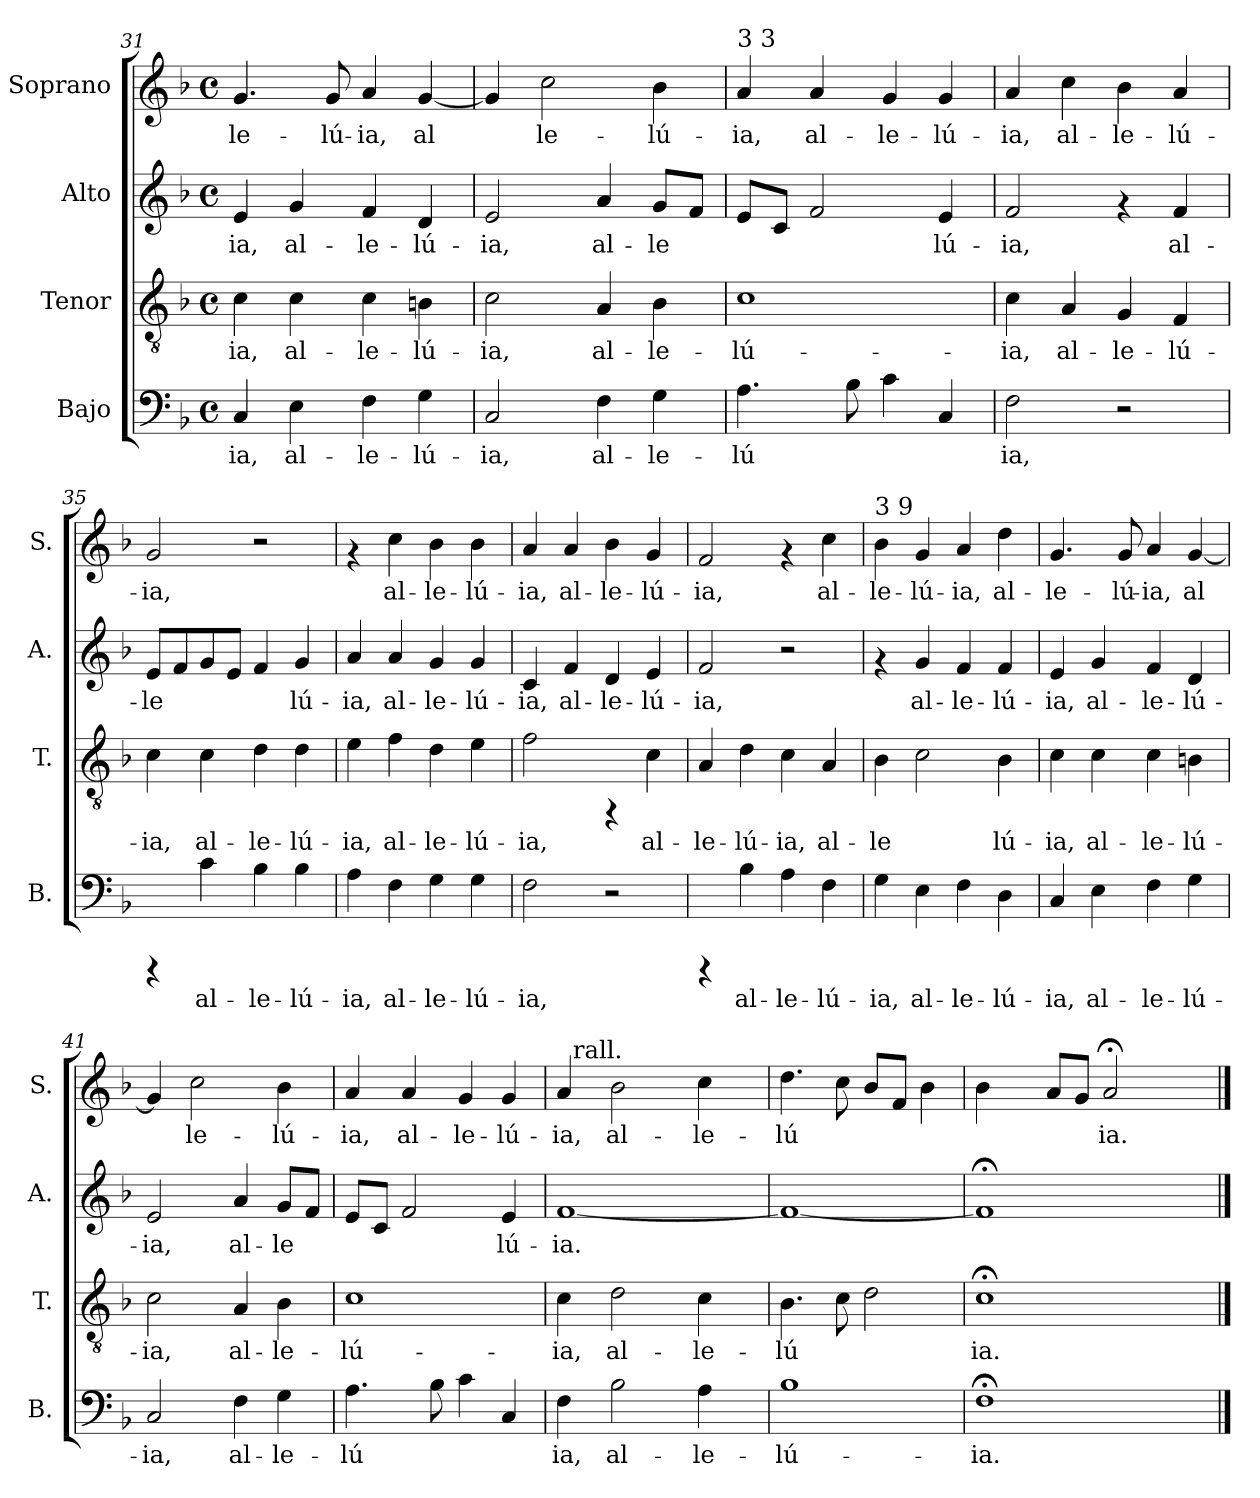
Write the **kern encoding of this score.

**kern	**text	**kern	**text	**kern	**text	**kern	**text
*part4	*part4	*part3	*part3	*part2	*part2	*part1	*part1
*staff4	*staff4	*staff3	*staff3	*staff2	*staff2	*staff1	*staff1
*I"Bajo	*	*I"Tenor	*	*I"Alto	*	*I"Soprano	*
*I'B.	*	*I'T.	*	*I'A.	*	*I'S.	*
*clefF4	*	*clefGv2	*	*clefG2	*	*clefG2	*
*k[b-]	*	*k[b-]	*	*k[b-]	*	*k[b-]	*
*F:	*	*F:	*	*F:	*	*F:	*
*M4/4	*	*M4/4	*	*M4/4	*	*M4/4	*
*met(c)	*	*met(c)	*	*met(c)	*	*met(c)	*
=31	=31	=31	=31	=31	=31	=31	=31
!	!LO:LY:b:cj	!	!LO:LY:b:cj	!	!LO:LY:b:cj	!	!LO:LY:b:cj
4C/	-ia,	4c\	-ia,	4e/	-ia,	4.g/	-le-
!	!LO:LY:b:cj	!	!LO:LY:b:cj	!	!LO:LY:b:cj	!	!
4E\	al-	4c\	al-	4g/	al-	.	.
!	!	!	!	!	!	!	!LO:LY:b:cj
.	.	.	.	.	.	8g/	-lú-
!	!LO:LY:b:cj	!	!LO:LY:b:cj	!	!LO:LY:b:cj	!	!LO:LY:b:cj
4F\	-le-	4c\	-le-	4f/	-le-	4a/	-ia,
!	!LO:LY:b:cj	!	!LO:LY:b:cj	!	!LO:LY:b:cj	!	!LO:LY:b:cj
4G\	-lú-	4Bn\	-lú-	4d/	-lú-	[<4g/	al-
=32	=32	=32	=32	=32	=32	=32	=32
!	!LO:LY:b:cj	!	!LO:LY:b:cj	!	!LO:LY:b:cj	!	!LO:LY:b:cj
2C/	-ia,	2c\	-ia,	2e/	-ia,	4g/]	--
!	!	!	!	!	!	!	!LO:LY:b:cj
.	.	.	.	.	.	2cc\	-le-
!	!LO:LY:b:cj	!	!LO:LY:b:cj	!	!LO:LY:b:cj	!	!
4F\	al-	4A/	al-	4a/	al-	.	.
!	!LO:LY:b:cj	!	!LO:LY:b:cj	!	!LO:LY:b:cj	!	!LO:LY:b:cj
4G\	-le-	4B-\	-le-	8g/L	-le-	4b-\	-lú-
!	!	!	!	!	!LO:LY:b:cj	!	!
.	.	.	.	8f/J	--	.	.
!!LO:LB:g=z
=33	=33	=33	=33	=33	=33	=33	=33
!	!	!	!	!	!	!LO:TX:a:t=3 3	!
!	!LO:LY:b:cj	!	!LO:LY:b:cj	!	!LO:LY:b:cj	!	!LO:LY:b:cj
4.A\	-lú-	1c	-lú-	8e/L	--	4a/	-ia,
!	!	!	!	!	!LO:LY:b:cj	!	!
.	.	.	.	8c/J	--	.	.
!	!	!	!	!	!LO:LY:b:cj	!	!LO:LY:b:cj
.	.	.	.	2f/	--	4a/	al-
!	!LO:LY:b:cj	!	!	!	!	!	!
8B-\	--	.	.	.	.	.	.
!	!LO:LY:b:cj	!	!	!	!	!	!LO:LY:b:cj
4c\	--	.	.	.	.	4g/	-le-
!	!LO:LY:b:cj	!	!	!	!LO:LY:b:cj	!	!LO:LY:b:cj
4C/	--	.	.	4e/	-lú-	4g/	-lú-
=34	=34	=34	=34	=34	=34	=34	=34
!	!LO:LY:b:cj	!	!LO:LY:b:cj	!	!LO:LY:b:cj	!	!LO:LY:b:cj
2F\	-ia,	4c\	-ia,	2f/	-ia,	4a/	-ia,
!	!	!	!LO:LY:b:cj	!	!	!	!LO:LY:b:cj
.	.	4A/	al-	.	.	4cc\	al-
!	!	!	!LO:LY:b:cj	!	!	!	!LO:LY:b:cj
2r	.	4G/	-le-	4rf	.	4b-\	-le-
!	!	!	!LO:LY:b:cj	!	!LO:LY:b:cj	!	!LO:LY:b:cj
.	.	4F/	-lú-	4f/	al-	4a/	-lú-
=35	=35	=35	=35	=35	=35	=35	=35
!	!	!	!LO:LY:b:cj	!	!LO:LY:b:cj	!	!LO:LY:b:cj
4rCCC	.	4c\	-ia,	8e/L	-le-	2g/	-ia,
!	!	!	!	!	!LO:LY:b:cj	!	!
.	.	.	.	8f/	--	.	.
!	!LO:LY:b:cj	!	!LO:LY:b:cj	!	!LO:LY:b:cj	!	!
4c\	al-	4c\	al-	8g/	--	.	.
!	!	!	!	!	!LO:LY:b:cj	!	!
.	.	.	.	8e/J	--	.	.
!	!LO:LY:b:cj	!	!LO:LY:b:cj	!	!LO:LY:b:cj	!	!
4B-\	-le-	4d\	-le-	4f/	--	2r	.
!	!LO:LY:b:cj	!	!LO:LY:b:cj	!	!LO:LY:b:cj	!	!
4B-\	-lú-	4d\	-lú-	4g/	-lú-	.	.
=36	=36	=36	=36	=36	=36	=36	=36
!	!LO:LY:b:cj	!	!LO:LY:b:cj	!	!LO:LY:b:cj	!	!
4A\	-ia,	4e\	-ia,	4a/	-ia,	4rf	.
!	!LO:LY:b:cj	!	!LO:LY:b:cj	!	!LO:LY:b:cj	!	!LO:LY:b:cj
4F\	al-	4f\	al-	4a/	al-	4cc\	al-
!	!LO:LY:b:cj	!	!LO:LY:b:cj	!	!LO:LY:b:cj	!	!LO:LY:b:cj
4G\	-le-	4d\	-le-	4g/	-le-	4b-\	-le-
!	!LO:LY:b:cj	!	!LO:LY:b:cj	!	!LO:LY:b:cj	!	!LO:LY:b:cj
4G\	-lú-	4e\	-lú-	4g/	-lú-	4b-\	-lú-
=37	=37	=37	=37	=37	=37	=37	=37
!	!LO:LY:b:cj	!	!LO:LY:b:cj	!	!LO:LY:b:cj	!	!LO:LY:b:cj
2F\	-ia,	2f\	-ia,	4c/	-ia,	4a/	-ia,
!	!	!	!	!	!LO:LY:b:cj	!	!LO:LY:b:cj
.	.	.	.	4f/	al-	4a/	al-
!	!	!	!	!	!LO:LY:b:cj	!	!LO:LY:b:cj
2r	.	4rFF	.	4d/	-le-	4b-\	-le-
!	!	!	!LO:LY:b:cj	!	!LO:LY:b:cj	!	!LO:LY:b:cj
.	.	4c\	al-	4e/	-lú-	4g/	-lú-
=38	=38	=38	=38	=38	=38	=38	=38
!	!	!	!LO:LY:b:cj	!	!LO:LY:b:cj	!	!LO:LY:b:cj
4rCCC	.	4A/	-le-	2f/	-ia,	2f/	-ia,
!	!LO:LY:b:cj	!	!LO:LY:b:cj	!	!	!	!
4B-\	al-	4d\	-lú-	.	.	.	.
!	!LO:LY:b:cj	!	!LO:LY:b:cj	!	!	!	!
4A\	-le-	4c\	-ia,	2r	.	4rf	.
!	!LO:LY:b:cj	!	!LO:LY:b:cj	!	!	!	!LO:LY:b:cj
4F\	-lú-	4A/	al-	.	.	4cc\	al-
!!LO:LB:g=z
=39	=39	=39	=39	=39	=39	=39	=39
!	!	!	!	!	!	!LO:TX:a:t=3 9	!
!	!LO:LY:b:cj	!	!LO:LY:b:cj	!	!	!	!LO:LY:b:cj
4G\	-ia,	4B-\	-le-	4rf	.	4b-\	-le-
!	!LO:LY:b:cj	!	!LO:LY:b:cj	!	!LO:LY:b:cj	!	!LO:LY:b:cj
4E\	al-	2c\	--	4g/	al-	4g/	-lú-
!	!LO:LY:b:cj	!	!	!	!LO:LY:b:cj	!	!LO:LY:b:cj
4F\	-le-	.	.	4f/	-le-	4a/	-ia,
!	!LO:LY:b:cj	!	!LO:LY:b:cj	!	!LO:LY:b:cj	!	!LO:LY:b:cj
4D\	-lú-	4B-\	-lú-	4f/	-lú-	4dd\	al-
=40	=40	=40	=40	=40	=40	=40	=40
!	!LO:LY:b:cj	!	!LO:LY:b:cj	!	!LO:LY:b:cj	!	!LO:LY:b:cj
4C/	-ia,	4c\	-ia,	4e/	-ia,	4.g/	-le-
!	!LO:LY:b:cj	!	!LO:LY:b:cj	!	!LO:LY:b:cj	!	!
4E\	al-	4c\	al-	4g/	al-	.	.
!	!	!	!	!	!	!	!LO:LY:b:cj
.	.	.	.	.	.	8g/	-lú-
!	!LO:LY:b:cj	!	!LO:LY:b:cj	!	!LO:LY:b:cj	!	!LO:LY:b:cj
4F\	-le-	4c\	-le-	4f/	-le-	4a/	-ia,
!	!LO:LY:b:cj	!	!LO:LY:b:cj	!	!LO:LY:b:cj	!	!LO:LY:b:cj
4G\	-lú-	4Bn\	-lú-	4d/	-lú-	[<4g/	al-
=41	=41	=41	=41	=41	=41	=41	=41
!	!LO:LY:b:cj	!	!LO:LY:b:cj	!	!LO:LY:b:cj	!	!LO:LY:b:cj
2C/	-ia,	2c\	-ia,	2e/	-ia,	4g/]	--
!	!	!	!	!	!	!	!LO:LY:b:cj
.	.	.	.	.	.	2cc\	-le-
!	!LO:LY:b:cj	!	!LO:LY:b:cj	!	!LO:LY:b:cj	!	!
4F\	al-	4A/	al-	4a/	al-	.	.
!	!LO:LY:b:cj	!	!LO:LY:b:cj	!	!LO:LY:b:cj	!	!LO:LY:b:cj
4G\	-le-	4B-\	-le-	8g/L	-le-	4b-\	-lú-
!	!	!	!	!	!LO:LY:b:cj	!	!
.	.	.	.	8f/J	--	.	.
=42	=42	=42	=42	=42	=42	=42	=42
!	!LO:LY:b:cj	!	!LO:LY:b:cj	!	!LO:LY:b:cj	!	!LO:LY:b:cj
4.A\	-lú-	1c	-lú-	8e/L	--	4a/	-ia,
!	!	!	!	!	!LO:LY:b:cj	!	!
.	.	.	.	8c/J	--	.	.
!	!	!	!	!	!LO:LY:b:cj	!	!LO:LY:b:cj
.	.	.	.	2f/	--	4a/	al-
!	!LO:LY:b:cj	!	!	!	!	!	!
8B-\	--	.	.	.	.	.	.
!	!LO:LY:b:cj	!	!	!	!	!	!LO:LY:b:cj
4c\	--	.	.	.	.	4g/	-le-
!	!LO:LY:b:cj	!	!	!	!LO:LY:b:cj	!	!LO:LY:b:cj
4C/	--	.	.	4e/	-lú-	4g/	-lú-
=43	=43	=43	=43	=43	=43	=43	=43
!	!LO:LY:b:cj	!	!LO:LY:b:cj	!	!LO:LY:b:cj	!	!LO:LY:b:cj
*	*	*	*	*	*	*^	*
4F\	-ia,	4c\	-ia,	[<1f	-ia.	4a/	32.ryy	-ia,
!	!	!	!	!	!	!	!LO:TX:a:t=rall.	!
.	.	.	.	.	.	.	2ryy	.
!	!LO:LY:b:cj	!	!LO:LY:b:cj	!	!	!	!	!LO:LY:b:cj
2B-\	al-	2d\	al-	.	.	2b-\	.	al-
.	.	.	.	.	.	.	4ryy	.
!	!LO:LY:b:cj	!	!LO:LY:b:cj	!	!	!	!	!LO:LY:b:cj
4A\	-le-	4c\	-le-	.	.	4cc\	.	-le-
.	.	.	.	.	.	.	8ryy	.
.	.	.	.	.	.	.	16ryy	.
.	.	.	.	.	.	.	64ryy	.
=44	=44	=44	=44	=44	=44	=44	=44	=44
!	!LO:LY:b:cj	!	!LO:LY:b:cj	!	!LO:LY:b:cj	!	!	!LO:LY:b:cj
*	*	*	*	*	*	*v	*v	*
1B-	-lú-	4.B-\	-lú-	1f_<	.	4.dd\	-lú-
!	!	!	!LO:LY:b:cj	!	!	!	!LO:LY:b:cj
.	.	8c\	--	.	.	8cc\	--
!	!	!	!LO:LY:b:cj	!	!	!	!LO:LY:b:cj
.	.	2d\	--	.	.	8b-/L	--
!	!	!	!	!	!	!	!LO:LY:b:cj
.	.	.	.	.	.	8f/J	--
!	!	!	!	!	!	!	!LO:LY:b:cj
.	.	.	.	.	.	4b-\	--
=45	=45	=45	=45	=45	=45	=45	=45
!	!LO:LY:b:cj	!	!LO:LY:b:cj	!	!LO:LY:b:cj	!	!LO:LY:b:cj
*	*	*^	*	*^	*	*	*
1F;<	-ia.	1c;<	8.ryy	-ia.	1f;]	8ryy	.	4b-\	--
.	.	.	.	.	.	32.ryy	.	.	.
.	.	.	.	.	.	2ryy	.	.	.
.	.	.	2ryy	.	.	.	.	.	.
!	!	!	!	!	!	!	!	!	!LO:LY:b:cj
.	.	.	.	.	.	.	.	8a/L	--
!	!	!	!	!	!	!	!	!	!LO:LY:b:cj
.	.	.	.	.	.	.	.	8g/J	--
!	!	!	!	!	!	!	!	!	!LO:LY:b:cj
.	.	.	.	.	.	.	.	2a;</	-ia.
.	.	.	.	.	.	4ryy	.	.	.
.	.	.	4ryy	.	.	.	.	.	.
.	.	.	.	.	.	16ryy	.	.	.
.	.	.	16ryy	.	.	.	.	.	.
.	.	.	.	.	.	64ryy	.	.	.
*	*	*v	*v	*	*	*	*	*	*
*	*	*	*	*v	*v	*	*	*
==	==	==	==	==	==	==	==
*-	*-	*-	*-	*-	*-	*-	*-
